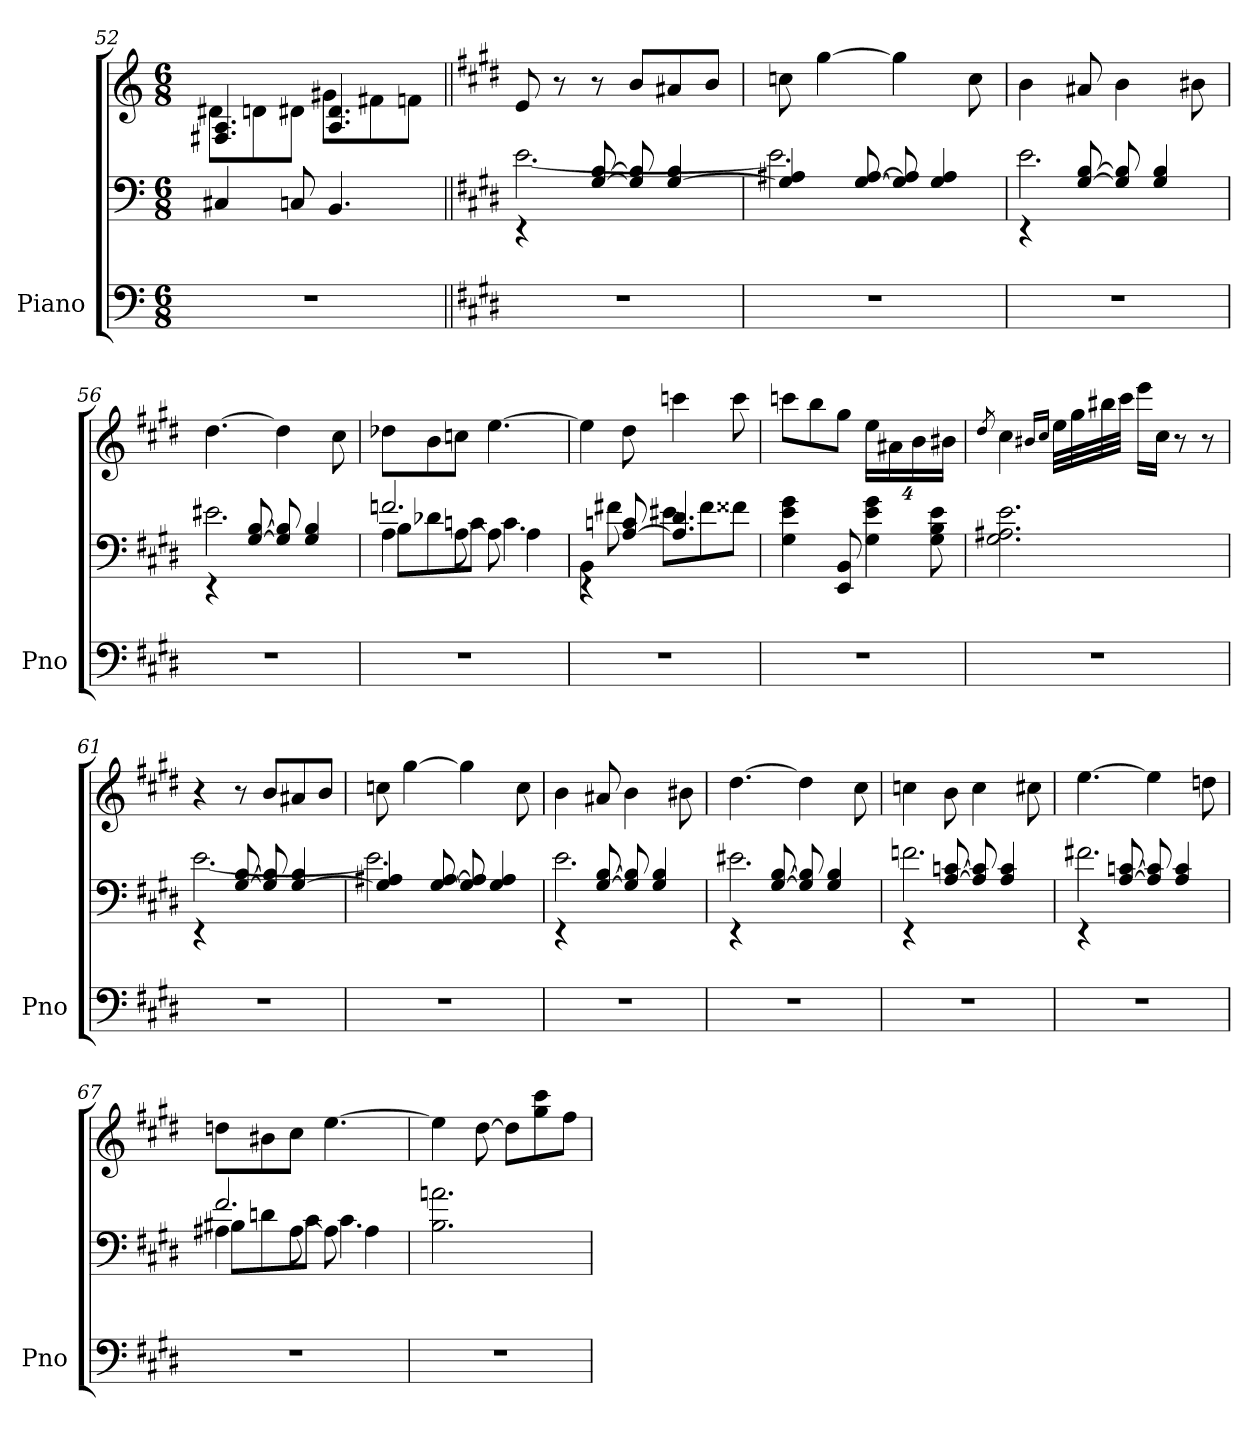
**kern	**kern	**kern
*part1	*part1	*part1
*staff3	*staff2	*staff1
*I"Piano	*	*
*I'Pno	*	*
*clefF4	*clefF4	*clefG2
*k[]	*k[]	*k[]
*C:	*C:	*C:
*M6/8	*M6/8	*M6/8
=52	=52	=52
*	*	*^
2.r	4C#X	4.F#X 4.A	8d#XL
.	.	.	8dn
.	8Cn	.	8d#XJ
.	4.BB	4.A 4.d#	8g#XL
.	.	.	8f#X
.	.	.	8fnJ
*	*	*v	*v
=53||	=53||	=53||
*k[f#c#g#d#]	*k[f#c#g#d#]	*k[f#c#g#d#]
*	*^	*
2.r	4rEE	[2.e	8e
.	.	.	8r
.	[8G# [8B	.	8r
.	8G#] 8B]	.	8bL
.	[4G# 4B	.	8a#X
.	.	.	8bJ
=54	=54	=54	=54
2.r	4G#] 4A#X	2.e]	8ccn
.	.	.	[4gg#
.	[8G# [8A#	.	.
.	8G#] 8A#]	.	4gg#]
.	4G# 4A#	.	.
.	.	.	8cc
=55	=55	=55	=55
2.r	4rEE	2.e	4b
.	[8G# [8B	.	8a#X
.	8G#] 8B]	.	4b
.	4G# 4B	.	.
.	.	.	8b#X
=56	=56	=56	=56
2.r	4rEE	2.e#X	[4.dd#
.	[8G# [8B	.	.
.	8G#] 8B]	.	4dd#]
.	4G# 4B	.	.
.	.	.	8cc#
=57	=57	=57	=57
*	*	*^	*
2.r	4A\	8BL	2.fn	8dd-XL
.	.	8d-X	.	8b
.	[8A\	8cnJ	.	8ccnJ
.	8A\]	4.c	.	[4.ee
.	4A\	.	.	.
*	*	*v	*v	*
=58	=58	=58	=58
2.r	4rEE	4BB	4ee]
.	[8A 8cn	8f#X	8dd#
.	4.A] 4.d#	8e#XL	4cccn
.	.	8f#	.
.	.	8f##XJ	8ccc
*	*v	*v	*
=59	=59	=59
2.r	4G# 4e 4g#	8cccnL
.	.	8bb
.	8EE 8BB	8gg#J
.	4G# 4e 4g#	32%3eeLL
.	.	32%3a#X
.	.	32%3b
.	8G# 8B 8e	.
.	.	32%3b#XJJ
=60	=60	=60
.	.	8qdd#/
2.r	2.G# 2.A#X 2.e	4cc#
.	.	16qqb#X/LL
.	.	16qqcc#/JJ
.	.	32eeLLL
.	.	32gg#
.	.	32bb#X
.	.	32ccc#JJJ
.	.	16eeeLL
.	.	16cc#JJ
.	.	8r
.	.	8r
=61	=61	=61
*	*^	*
2.r	4rEE	[2.e	4r
.	[8G# [8B	.	8r
.	8G#] 8B]	.	8bL
.	[4G# 4B	.	8a#X
.	.	.	8bJ
=62	=62	=62	=62
2.r	4G#] 4A#X	2.e]	8ccn
.	.	.	[4gg#
.	[8G# [8A#	.	.
.	8G#] 8A#]	.	4gg#]
.	4G# 4A#	.	.
.	.	.	8cc
=63	=63	=63	=63
2.r	4rEE	2.e	4b
.	[8G# [8B	.	8a#X
.	8G#] 8B]	.	4b
.	4G# 4B	.	.
.	.	.	8b#X
=64	=64	=64	=64
2.r	4rEE	2.e#X	[4.dd#
.	[8G# [8B	.	.
.	8G#] 8B]	.	4dd#]
.	4G# 4B	.	.
.	.	.	8cc#
=65	=65	=65	=65
2.r	4rEE	2.fn	4ccn
.	[8A [8cn	.	8b
.	8A] 8c]	.	4cc
.	4A 4c	.	.
.	.	.	8cc#X
=66	=66	=66	=66
2.r	4rEE	2.f#X	[4.ee
.	[8A [8cn	.	.
.	8A] 8c]	.	4ee]
.	4A 4c	.	.
.	.	.	8ddn
=67	=67	=67	=67
*	*	*^	*
2.r	4A#X\	8B#XL	2.f#	8ddnL
.	.	8dn	.	8b#X
.	[8A#\	8c#J	.	8cc#J
.	8A#\]	4.c#	.	[4.ee
.	4A#\	.	.	.
*	*v	*v	*v	*
=68	=68	=68
2.r	2.B 2.an	4ee]
.	.	[8dd#
.	.	8dd#L]
.	.	8gg# 8ccc#
.	.	8ff#J
=	=	=
*-	*-	*-
